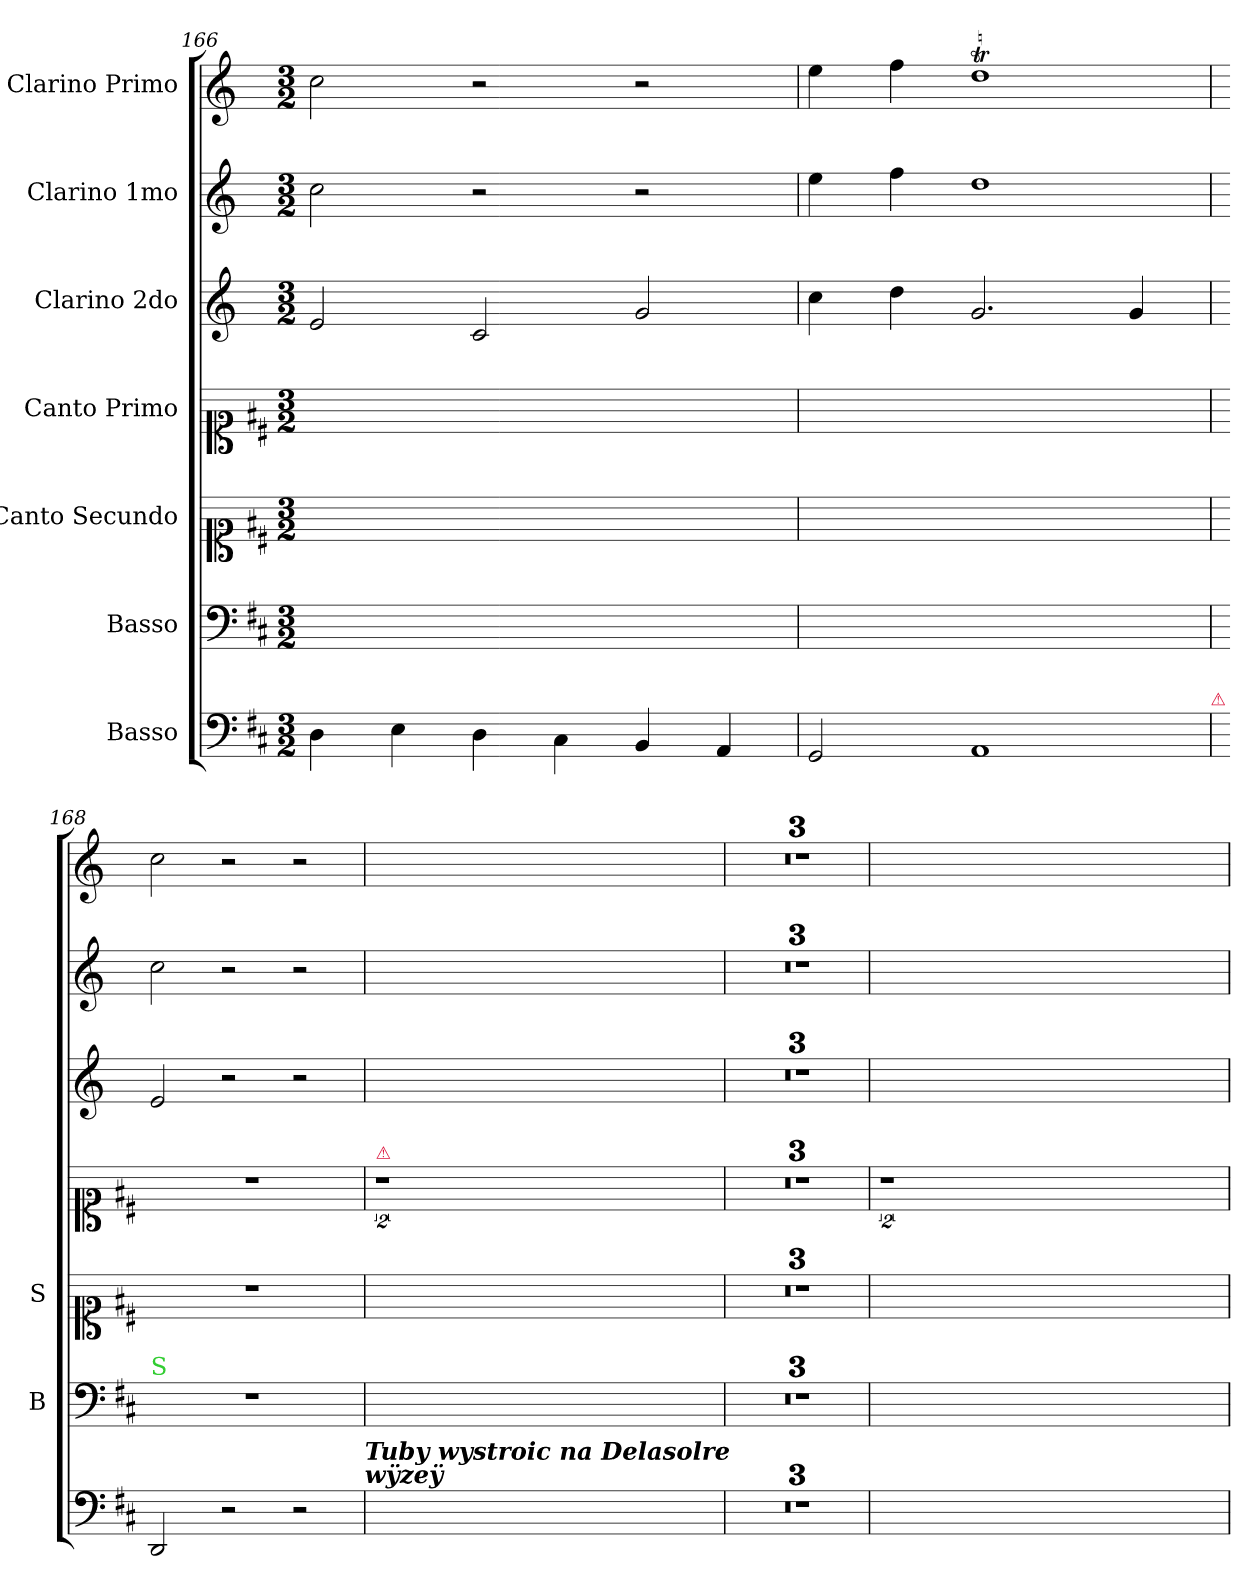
**kern	**kern	**kern	**kern	**kern	**kern	**kern
*part7	*part6	*part5	*part4	*part3	*part2	*part1
*staff7	*staff6	*staff5	*staff4	*staff3	*staff2	*staff1
*I"Basso	*I"Basso	*I"Canto Secundo	*I"Canto Primo	*I"Clarino 2do	*I"Clarino 1mo	*I"Clarino Primo
*	*I'B	*I'S	*	*	*	*
*clefF4	*clefF4	*clefC1	*clefC1	*clefG2	*clefG2	*clefG2
*	*	*	*	*ITrd-1c-2	*ITrd-1c-2	*ITrd-1c-2
*k[f#c#]	*k[f#c#]	*k[f#c#]	*k[f#c#]	*k[f#c#]	*k[f#c#]	*k[f#c#]
*M3/2	*M3/2	*M3/2	*M3/2	*M3/2	*M3/2	*M3/2
=166	=166	=166	=166	=166	=166	=166
4D\	1.ryy	1.ryy	1.ryy	2f#/	2dd\	2dd\
4E\	.	.	.	.	.	.
4D\	.	.	.	2d/	2r	2r
4C#\	.	.	.	.	.	.
4BB/	.	.	.	2a/	2r	2r
4AA/	.	.	.	.	.	.
=167	=167	=167	=167	=167	=167	=167
2GG/	1.ryy	1.ryy	1.ryy	4dd\	4ff#\	4ff#\
.	.	.	.	4ee\	4gg\	4gg\
1AA	.	.	.	2.a/	1ee	1eet
.	.	.	.	4a/	.	.
!LO:TX:a:color=crimson:t=⚠	!	!	!	!	!	!
=168	=168	=168	=168	=168	=168	=168
!	!LO:TX:a:color=limegreen:t=S	!	!	!	!	!
2DD/	1.r	1.r	1.r	2f#/	2dd\	2dd\
2r	.	.	.	2r	2r	2r
2r	.	.	.	2r	2r	2r
!LO:TX:a:Bi:t=Tuby wystroic na Delasolre\nwÿzeÿ	!	!	!	!	!	!
=169	=169	=169	=169	=169	=169	=169
!	!	!	!LO:TX:a:color=crimson:t=⚠	!	!	!
1.ryy	1.ryy	1.ryy	2%9r	1.ryy	1.ryy	1.ryy
0.ryy	0.ryy	0.ryy	.	0.ryy	0.ryy	0.ryy
=170	=170	=170	=170	=170	=170	=170
1.ryy	1.ryy	1.ryy	1.ryy	1.ryy	1.ryy	1.ryy
=171	=171	=171	=171	=171	=171	=171
1.ryy	1.ryy	1.ryy	1.ryy	1.ryy	1.ryy	1.ryy
=172	=172	=172	=172	=172	=172	=172
1.ryy	1.ryy	1.ryy	1.r	1.ryy	1.ryy	1.ryy
=173	=173	=173	=173	=173	=173	=173
1.ryy	1.ryy	1.ryy	2%9r	1.ryy	1.ryy	1.ryy
0.ryy	0.ryy	0.ryy	.	0.ryy	0.ryy	0.ryy
=	=	=	=	=	=	=
*-	*-	*-	*-	*-	*-	*-
